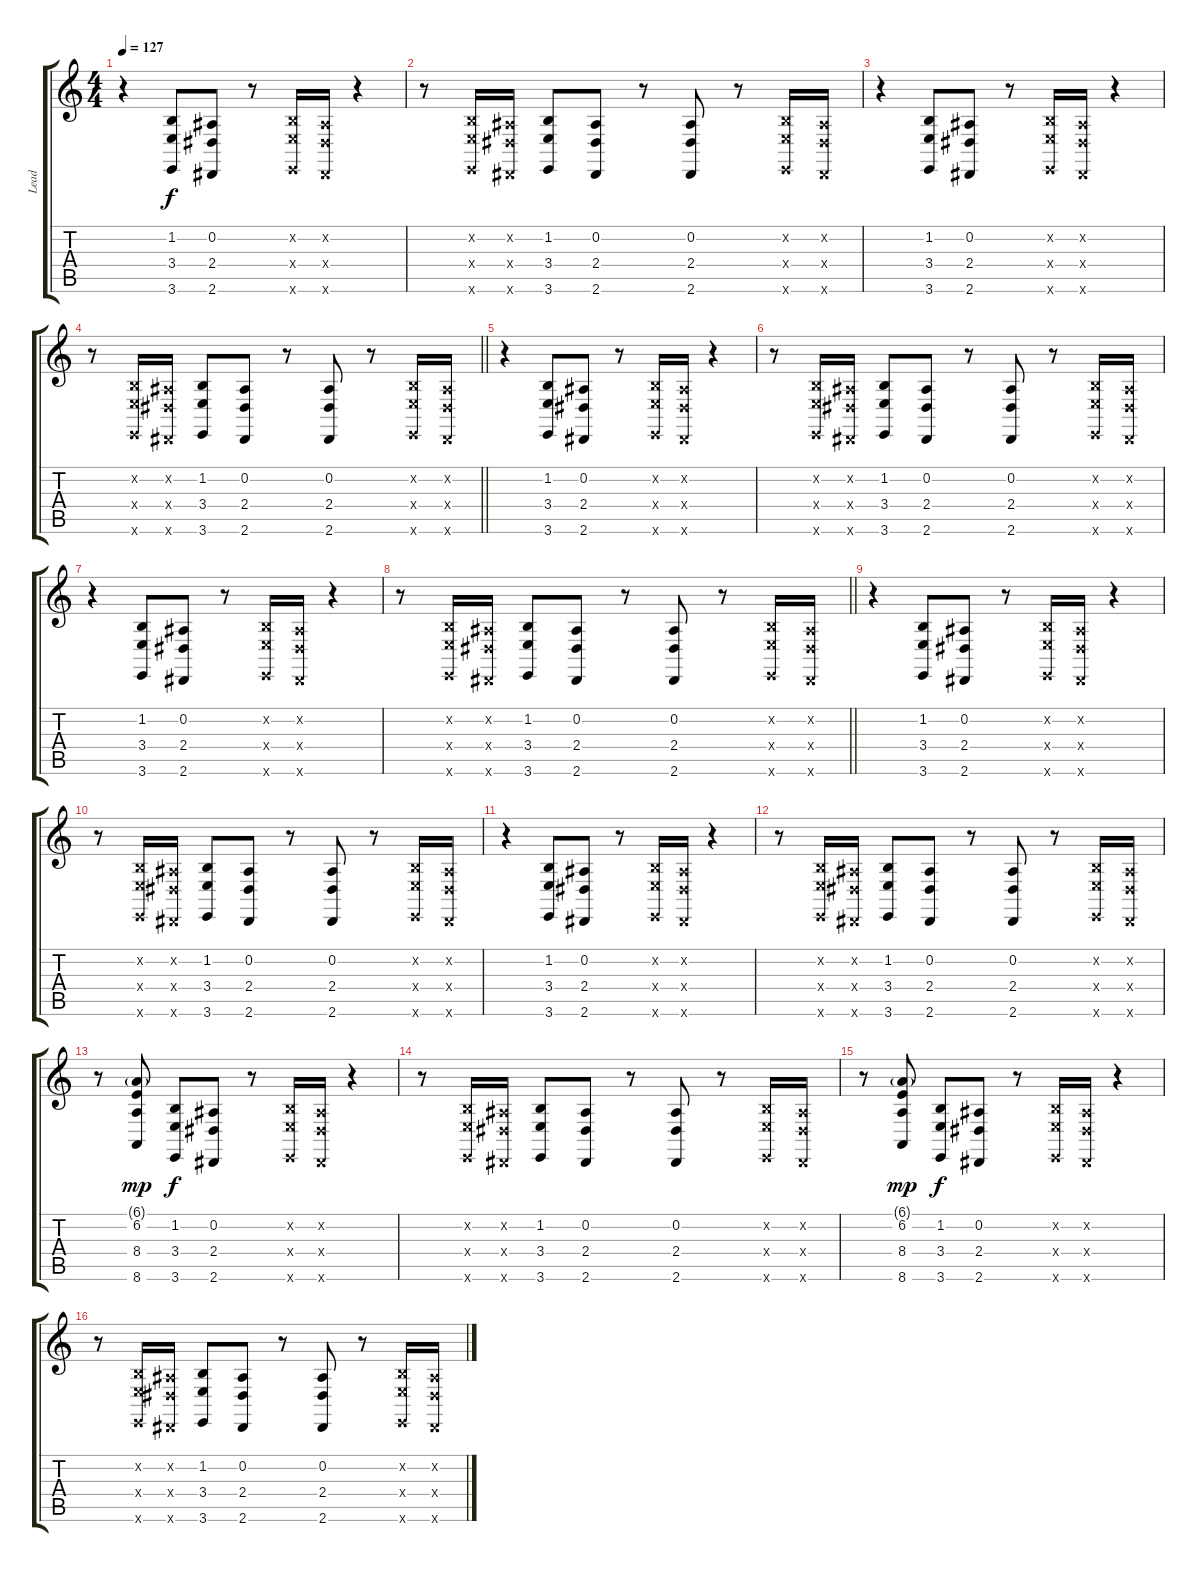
\track ("Lead" "Lead") {instrument lead8bassandlead}
\staff {score tabs}
\tuning (Eb4 Bb3 Gb3 Db3 Ab2 Db2) {hide}
\ts (4 4)
\tempo 127
\clef g2
\ks c
r.4{dy f} (1.2 3.4 3.6).8 (0.2 2.4 2.6).8 r.8 (1.2{x} 3.4{x} 3.6{x}).16 (0.2{x} 2.4{x} 2.6{x}).16 r.4 |
r.8 (1.2{x} 3.4{x} 3.6{x}).16 (0.2{x} 2.4{x} 2.6{x}).16 (1.2 3.4 3.6).8 (0.2 2.4 2.6).8 r.8 (0.2 2.4 2.6).8 r.8 (1.2{x} 3.4{x} 3.6{x}).16 (0.2{x} 2.4{x} 2.6{x}).16 |
r.4 (1.2 3.4 3.6).8 (0.2 2.4 2.6).8 r.8 (1.2{x} 3.4{x} 3.6{x}).16 (0.2{x} 2.4{x} 2.6{x}).16 r.4 |
\barLineRight lightlight
r.8 (1.2{x} 3.4{x} 3.6{x}).16 (0.2{x} 2.4{x} 2.6{x}).16 (1.2 3.4 3.6).8 (0.2 2.4 2.6).8 r.8 (0.2 2.4 2.6).8 r.8 (1.2{x} 3.4{x} 3.6{x}).16 (0.2{x} 2.4{x} 2.6{x}).16 |
r.4 (1.2 3.4 3.6).8 (0.2 2.4 2.6).8 r.8 (1.2{x} 3.4{x} 3.6{x}).16 (0.2{x} 2.4{x} 2.6{x}).16 r.4 |
r.8 (1.2{x} 3.4{x} 3.6{x}).16 (0.2{x} 2.4{x} 2.6{x}).16 (1.2 3.4 3.6).8 (0.2 2.4 2.6).8 r.8 (0.2 2.4 2.6).8 r.8 (1.2{x} 3.4{x} 3.6{x}).16 (0.2{x} 2.4{x} 2.6{x}).16 |
r.4 (1.2 3.4 3.6).8 (0.2 2.4 2.6).8 r.8 (1.2{x} 3.4{x} 3.6{x}).16 (0.2{x} 2.4{x} 2.6{x}).16 r.4 |
\barLineRight lightlight
r.8 (1.2{x} 3.4{x} 3.6{x}).16 (0.2{x} 2.4{x} 2.6{x}).16 (1.2 3.4 3.6).8 (0.2 2.4 2.6).8 r.8 (0.2 2.4 2.6).8 r.8 (1.2{x} 3.4{x} 3.6{x}).16 (0.2{x} 2.4{x} 2.6{x}).16 |
r.4 (1.2 3.4 3.6).8 (0.2 2.4 2.6).8 r.8 (1.2{x} 3.4{x} 3.6{x}).16 (0.2{x} 2.4{x} 2.6{x}).16 r.4 |
r.8 (1.2{x} 3.4{x} 3.6{x}).16 (0.2{x} 2.4{x} 2.6{x}).16 (1.2 3.4 3.6).8 (0.2 2.4 2.6).8 r.8 (0.2 2.4 2.6).8 r.8 (1.2{x} 3.4{x} 3.6{x}).16 (0.2{x} 2.4{x} 2.6{x}).16 |
r.4 (1.2 3.4 3.6).8 (0.2 2.4 2.6).8 r.8 (1.2{x} 3.4{x} 3.6{x}).16 (0.2{x} 2.4{x} 2.6{x}).16 r.4 |
r.8 (1.2{x} 3.4{x} 3.6{x}).16 (0.2{x} 2.4{x} 2.6{x}).16 (1.2 3.4 3.6).8 (0.2 2.4 2.6).8 r.8 (0.2 2.4 2.6).8 r.8 (1.2{x} 3.4{x} 3.6{x}).16 (0.2{x} 2.4{x} 2.6{x}).16 |
r.8 (6.1{g} 6.2 8.4 8.6).8{dy mp} (1.2 3.4 3.6).8{dy f} (0.2 2.4 2.6).8 r.8 (1.2{x} 3.4{x} 3.6{x}).16 (0.2{x} 2.4{x} 2.6{x}).16 r.4 |
r.8 (1.2{x} 3.4{x} 3.6{x}).16 (0.2{x} 2.4{x} 2.6{x}).16 (1.2 3.4 3.6).8 (0.2 2.4 2.6).8 r.8 (0.2 2.4 2.6).8 r.8 (1.2{x} 3.4{x} 3.6{x}).16 (0.2{x} 2.4{x} 2.6{x}).16 |
r.8 (6.1{g} 6.2 8.4 8.6).8{dy mp} (1.2 3.4 3.6).8{dy f} (0.2 2.4 2.6).8 r.8 (1.2{x} 3.4{x} 3.6{x}).16 (0.2{x} 2.4{x} 2.6{x}).16 r.4 |
r.8 (1.2{x} 3.4{x} 3.6{x}).16 (0.2{x} 2.4{x} 2.6{x}).16 (1.2 3.4 3.6).8 (0.2 2.4 2.6).8 r.8 (0.2 2.4 2.6).8 r.8 (1.2{x} 3.4{x} 3.6{x}).16 (0.2{x} 2.4{x} 2.6{x}).16
